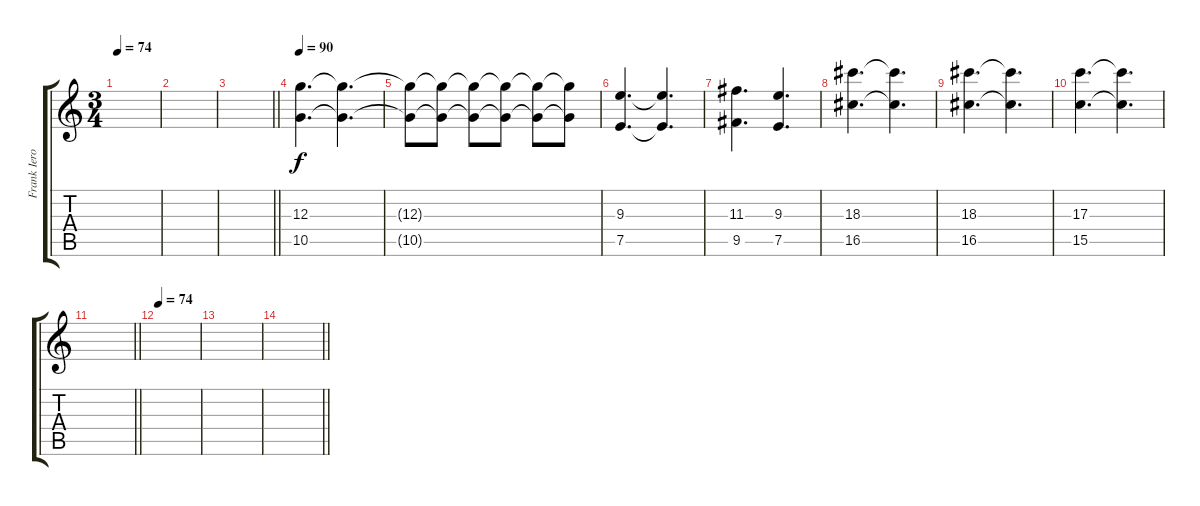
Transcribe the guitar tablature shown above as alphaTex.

\track ("Frank Iero [Rhythm Guitar]" "Frank Iero") {instrument overdrivenguitar}
\staff {score tabs}
\tuning (E4 B3 G3 D3 A2 E2) {hide}
\ts (3 4)
\tempo 74
\clef g2
\ks c
|
|
\barLineRight lightlight
|
\tempo 90
(12.3 10.5).4{d} (12.3{t} 10.5{t}).4{d} |
(12.3{t} 10.5{t}).8 (12.3{t} 10.5{t}).8 (12.3{t} 10.5{t}).8 (12.3{t} 10.5{t}).8 (12.3{t} 10.5{t}).8 (12.3{t} 10.5{t}).8 |
(9.3 7.5).4{d} (9.3{t} 7.5{t}).4{d} |
(11.3 9.5).4{d} (9.3 7.5).4{d} |
(18.3 16.5).4{d} (18.3{t} 16.5{t}).4{d} |
(18.3 16.5).4{d} (18.3{t} 16.5{t}).4{d} |
(17.3 15.5).4{d} (17.3{t} 15.5{t}).4{d} |
\barLineRight lightlight
|
\tempo 74
|
|
\barLineRight lightlight
